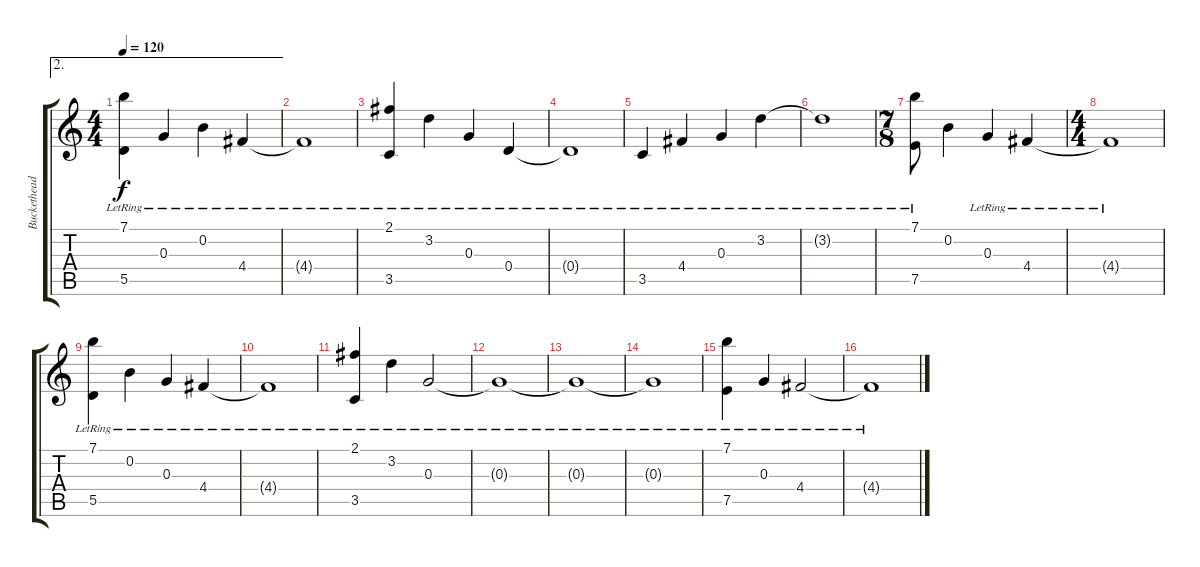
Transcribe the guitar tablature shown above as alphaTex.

\track ("Buckethead" "Buckethead") {instrument electricguitarclean}
\staff {score tabs}
\tuning (E4 B3 G3 D3 A2 E2) {hide}
\ae 2
\ts (4 4)
\tempo 120
\clef g2
\ks c
(7.1{lr} 5.5{lr}).4{dy f} 0.3{lr}.4 0.2{lr}.4 4.4{lr}.4 |
4.4{lr t}.1 |
(2.1{lr} 3.5{lr}).4 3.2{lr}.4 0.3{lr}.4 0.4{lr}.4 |
0.4{lr t}.1 |
3.5{lr}.4 4.4{lr}.4 0.3{lr}.4 3.2{lr}.4 |
3.2{lr t}.1 |
\ts (7 8)
(7.1{lr} 7.5{lr}).8 0.2.4 0.3{lr}.4 4.4{lr}.4 |
\ts (4 4)
4.4{lr t}.1 |
(7.1{lr} 5.5{lr}).4 0.2{lr}.4 0.3{lr}.4 4.4{lr}.4 |
4.4{lr t}.1 |
(2.1{lr} 3.5{lr}).4 3.2{lr}.4 0.3{lr}.2 |
0.3{lr t}.1 |
0.3{lr t}.1 |
0.3{lr t}.1 |
(7.1{lr} 7.5{lr}).4 0.3{lr}.4 4.4{lr}.2 |
4.4{lr t}.1
